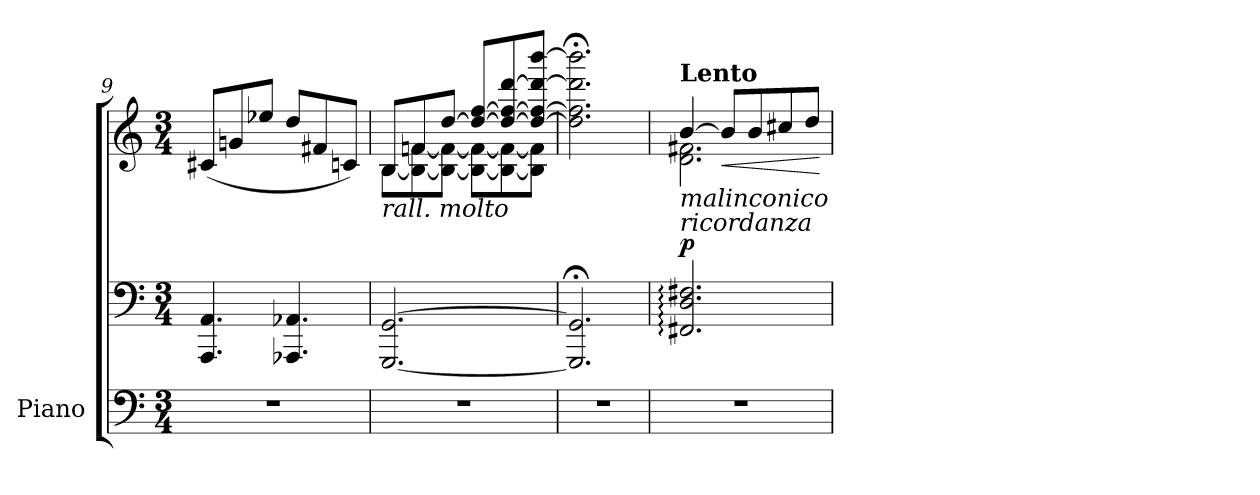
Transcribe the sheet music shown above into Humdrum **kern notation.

**kern	**kern	**kern	**dynam
*part1	*part1	*part1	*part1
*staff3	*staff2	*staff1	*staff1/2/3
*I"Piano	*	*	*
*I'Pno.	*	*	*
*clefF4	*clefF4	*clefG2	*
*k[]	*k[]	*k[]	*
*M3/4	*M3/4	*M3/4	*
=9	=9	=9	=9
2.r	4.AAA/ 4.AA/	(>8c#X/L	.
.	.	8gn/	.
.	.	8ee-X/J	.
.	4.AAA-X/ 4.AA-X/	8dd/L	.
.	.	8f#X/	.
.	.	8cn/J)	.
=10	=10	=10	=10
*	*	*^	*
!	!	!LO:TX:b:i:t=rall. molto	!	!
2.r	[2.GGG/ [2.GG/	8B/L	[8B\L	.
.	.	8fn/	8B\_ [8f\	.
.	.	[8dd/J	8B\_ 8f\_J	.
.	.	8dd/_ [8ff/L	8B\_ 8f\_L	.
.	.	8dd/_ 8ff/_ [8ddd/	8B\_ 8f\_	.
.	.	8dd/_ 8ff/_ 8ddd/_ [8bbb/J	8B\] 8f\]J	.
*	*	*v	*v	*
=11	=11	=11	=11
2.r	2.GGG/];< 2.GG/];<	2.dd\];< 2.ff\];< 2.ddd\];< 2.bbb\];<	.
=12	=12	=12	=12
*	*	*^	*
!	!	!LO:TX:a:B:t=Lento	!	!
!	!	!LO:TX:b:i:t=malinconico	!	!
!	!	!LO:TX:b:i:t=ricordanza	!	!
!	!	!	!	!LO:DY:a=2
2.r	2.FF#X/: 2.D/: 2.F#X/:	[4b/	2.d\ 2.f#X\	p
!	!	!	!	!LO:HP:b
.	.	8b/L]	.	<
.	.	8b/	.	.
.	.	8cc#X/	.	.
.	.	8dd/J	.	.
*	*	*v	*v	*
.	.	.	[
=	=	=	=
*-	*-	*-	*-
